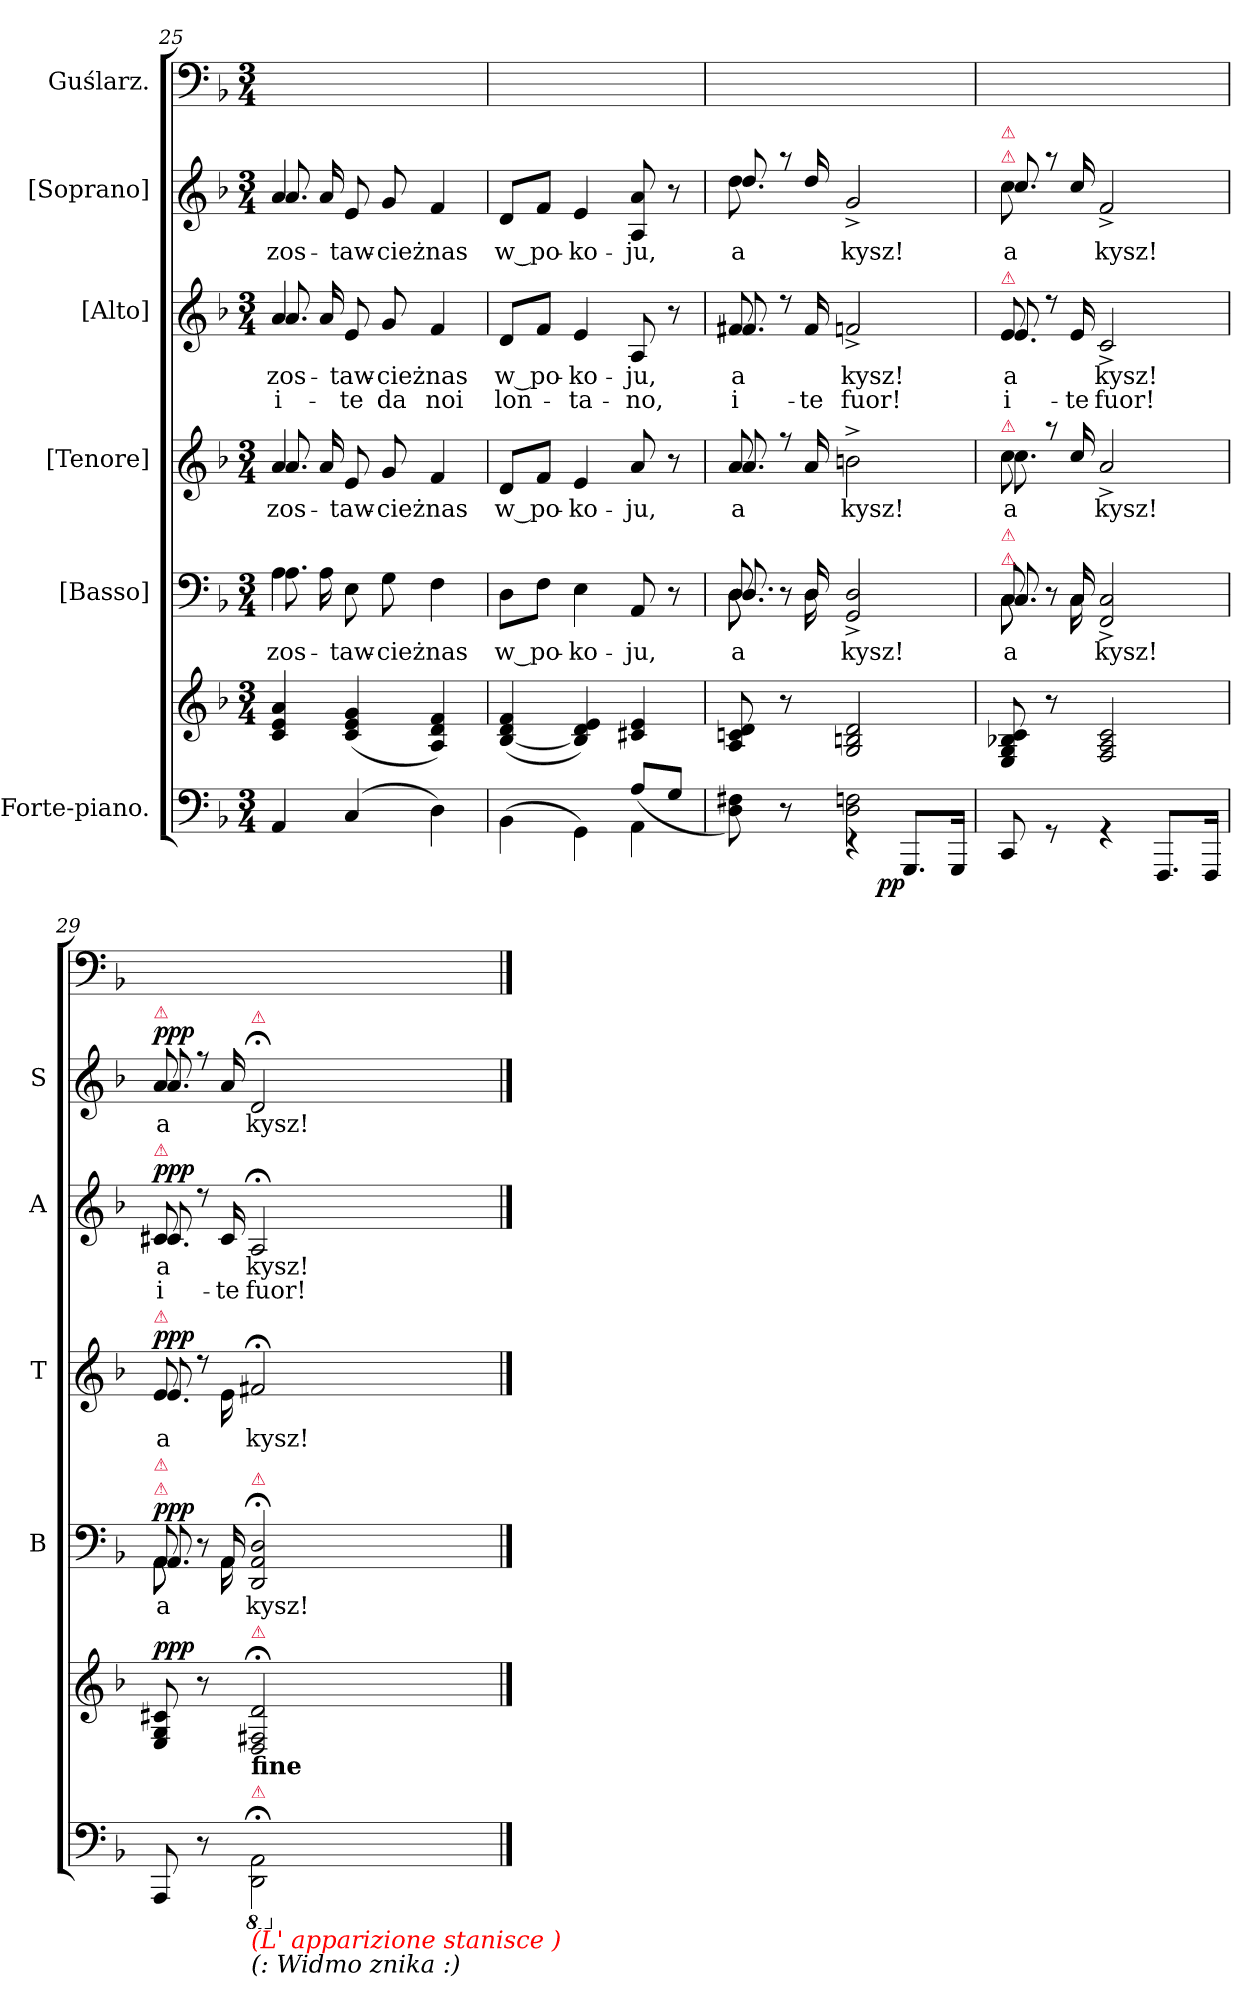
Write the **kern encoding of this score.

**kern	**kern	**dynam	**kern	**text	**dynam	**kern	**text	**dynam	**kern	**text	**text	**dynam	**kern	**text	**dynam	**kern
*part6	*part6	*part6	*part5	*part5	*part5	*part4	*part4	*part4	*part3	*part3	*part3	*part3	*part2	*part2	*part2	*part1
*staff7	*staff6	*staff6/7	*staff5	*staff5	*staff5	*staff4	*staff4	*staff4	*staff3	*staff3	*staff3	*staff3	*staff2	*staff2	*staff2	*staff1
*I"Forte-piano.	*	*	*I"[Basso]	*	*	*I"[Tenore]	*	*	*I"[Alto]	*	*	*	*I"[Soprano]	*	*	*I"Guślarz.
*	*	*	*I'B	*	*	*I'T	*	*	*I'A	*	*	*	*I'S	*	*	*
*clefF4	*clefG2	*	*clefF4	*	*	*clefG2	*	*	*clefG2	*	*	*	*clefG2	*	*	*clefF4
*	*	*	*	*	*	*ITrd8c12	*	*	*	*	*	*	*	*	*	*
*k[b-]	*k[b-]	*	*k[b-]	*	*	*k[b-]	*	*	*k[b-]	*	*	*	*k[b-]	*	*	*k[b-]
*M3/4	*M3/4	*	*M3/4	*	*	*M3/4	*	*	*M3/4	*	*	*	*M3/4	*	*	*M3/4
=25	=25	=25	=25	=25	=25	=25	=25	=25	=25	=25	=25	=25	=25	=25	=25	=25
!	!	!	!	!	!	!	!	!	!	!	!	!	!LO:TX:a:color=crimson:t=⚠	!	!	!
!	!	!	!	!	!	!	!	!	!	!	!	!	!LO:TX:a:color=crimson:t=⚠	!	!	!
!	!	!	!	!	!	!	!	!	!LO:TX:a:color=crimson:t=⚠	!	!	!	!	!	!	!
!	!	!	!	!	!	!	!	!	!LO:TX:a:color=crimson:t=⚠	!	!	!	!	!	!	!
!	!	!	!	!	!	!LO:TX:a:color=crimson:t=⚠	!	!	!	!	!	!	!	!	!	!
!	!	!	!	!	!	!LO:TX:a:color=crimson:t=⚠	!	!	!	!	!	!	!	!	!	!
!	!	!	!LO:TX:a:color=crimson:t=⚠	!	!	!	!	!	!	!	!	!	!	!	!	!
!	!	!	!LO:TX:a:color=crimson:t=⚠	!	!	!	!	!	!	!	!	!	!	!	!	!
!	!	!	!	!LO:LY:i	!	!	!LO:LY:i	!	!	!LO:LY:i	!	!	!	!	!	!
*	*	*	*^	*	*	*^	*	*	*^	*	*	*	*^	*	*	*
4AA/	4c/ 4e/ 4a/	.	4A\	8.A\	zos-	.	4A/	8.A/	zos-	.	4a/	8.a/	zos-	i-	.	4a/	8.a/	zos-	.	2.ryy
.	.	.	.	16Ai\	.	.	.	16Ai/	.	.	.	16ai/	.	.	.	.	16ai/	.	.	.
!	!	!	!	!	!LO:LY:i	!	!	!	!LO:LY:i	!	!	!	!LO:LY:i	!	!	!	!	!	!	!
(<4C/	(>4c/ 4e/ 4g/	.	8E\	4ryy	-taw-	.	8E/	4ryy	-taw-	.	8e/	4ryy	-taw-	-te	.	8e/	4ryy	-taw-	.	.
!	!	!	!	!	!LO:LY:i	!	!	!	!LO:LY:i	!	!	!	!LO:LY:i	!	!	!	!	!	!	!
.	.	.	8G\	.	-cież	.	8G/	.	-cież	.	8g/	.	-cież	da	.	8g/	.	-cież	.	.
!	!	!	!	!	!LO:LY:i	!	!	!	!LO:LY:i	!	!	!	!LO:LY:i	!	!	!	!	!	!	!
4D\)	4A/ 4d/ 4f/)	.	4F\	4ryy	nas	.	4F/	4ryy	nas	.	4f/	4ryy	nas	noi	.	4f/	4ryy	nas	.	.
=26	=26	=26	=26	=26	=26	=26	=26	=26	=26	=26	=26	=26	=26	=26	=26	=26	=26	=26	=26	=26
*^	*	*	*	*	*	*	*	*	*	*	*	*	*	*	*	*	*	*	*	*
!	!	!	!	!	!	!LO:LY:i	!	!	!	!LO:LY:i	!	!	!	!LO:LY:i	!	!	!	!	!	!	!
*	*	*	*	*v	*v	*	*	*	*	*	*	*v	*v	*	*	*	*v	*v	*	*	*
*	*	*	*	*	*	*	*v	*v	*	*	*	*	*	*	*	*	*	*
(4BB-\	2ryy	(>[4B-/ 4d/ 4f/	.	8D\L	w_po-	.	8D/L	w_po-	.	8d/L	w_po-	lon-	.	8d/L	w_po-	.	2.ryy
.	.	.	.	8F\J	.	.	8F/J	.	.	8f/J	.	.	.	8f/J	.	.	.
!	!	!	!	!	!LO:LY:i	!	!	!LO:LY:i	!	!	!LO:LY:i	!	!	!	!	!	!
4GG\)	.	4B-]/ 4d/ 4e/)	.	4E\	-ko-	.	4E/	-ko-	.	4e/	-ko-	-ta-	.	4e/	-ko-	.	.
!	!	!	!	!	!LO:LY:i	!	!	!LO:LY:i	!	!	!LO:LY:i	!	!	!	!	!	!
4AA\	(<8A/L	4c#X/ 4e/	.	8AA/	-ju,	.	8A/	-ju,	.	8A/	-ju,	-no,	.	8A/ 8ai/	-ju,	.	.
.	8G/J	.	.	8r	.	.	8r	.	.	8r	.	.	.	8r	.	.	.
=27	=27	=27	=27	=27	=27	=27	=27	=27	=27	=27	=27	=27	=27	=27	=27	=27	=27
!	!	!	!	!	!	!	!	!	!	!	!	!	!	!LO:TX:a:color=crimson:t=⚠	!	!	!
!	!	!	!	!	!	!	!	!	!	!	!	!	!	!LO:TX:a:color=crimson:t=⚠	!	!	!
!	!	!	!	!	!	!	!	!	!	!LO:TX:a:color=crimson:t=⚠	!	!	!	!	!	!	!
!	!	!	!	!	!	!	!LO:TX:a:color=crimson:t=⚠	!	!	!	!	!	!	!	!	!	!
!	!	!	!	!LO:TX:a:color=crimson:t=⚠	!	!	!	!	!	!	!	!	!	!	!	!	!
!	!	!	!	!LO:TX:a:color=crimson:t=⚠	!	!	!	!	!	!	!	!	!	!	!	!	!
!	!	!	!	!	!LO:LY:i	!	!	!LO:LY:i	!	!	!LO:LY:i	!	!	!	!	!	!
*	*	*	*	*^	*	*	*^	*	*	*^	*	*	*	*^	*	*	*
*	*	*	*	*	*^	*	*	*	*	*	*	*	*	*	*	*	*	*	*	*	*
*	*	*	*	*	*	*^	*	*	*	*	*	*	*	*	*	*	*	*	*	*	*	*
8D\ 8F#X\)	4ryy	8A/ 8cn/ 8d/	.	8D/	8D\	8.D/	8.D\	a	.	8A/	8.A/	a	.	8f#X/	8.f#X/	a	i-	.	8dd\	8.dd/	a	.	2.ryy
8r	.	8r	.	8r	8ryy	.	.	.	.	8r	.	.	.	8r	.	.	.	.	8r	.	.	.	.
.	.	.	.	.	.	16Dj/	16Dj\	.	.	.	16Aj/	.	.	.	16f#j/	.	-te	.	.	16ddj/	.	.	.
!	!	!	!	!	!	!	!	!LO:LY:i	!	!	!	!LO:LY:i	!	!	!	!LO:LY:i	!	!	!	!	!	!	!
2D\ 2Fn\	4r	2G/ 2Bn/ 2d/	.	2GG^>/ 2D^>/	4ryy	4ryy	4ryy	kysz!	.	2Bn^\	4ryy	kysz!	.	2fn^/	4ryy	kysz!	fuor!	.	2g^/	4ryy	kysz!	.	.
!	!	!	!LO:DY:b=2:rj	!	!	!	!	!	!	!	!	!	!	!	!	!	!	!	!	!	!	!	!
.	8.GGG/L	.	pp	.	4ryy	4ryy	4ryy	.	.	.	4ryy	.	.	.	4ryy	.	.	.	.	4ryy	.	.	.
.	16GGG/Jk	.	.	.	.	.	.	.	.	.	.	.	.	.	.	.	.	.	.	.	.	.	.
=28	=28	=28	=28	=28	=28	=28	=28	=28	=28	=28	=28	=28	=28	=28	=28	=28	=28	=28	=28	=28	=28	=28	=28
!	!	!	!	!	!	!	!	!	!	!	!	!	!	!	!	!	!	!	!LO:TX:a:color=crimson:t=⚠	!	!	!	!
!	!	!	!	!	!	!	!	!	!	!	!	!	!	!	!	!	!	!	!LO:TX:a:color=crimson:t=⚠	!	!	!	!
!	!	!	!	!	!	!	!	!	!	!	!	!	!	!LO:TX:a:color=crimson:t=⚠	!	!	!	!	!	!	!	!	!
!	!	!	!	!	!	!	!	!	!	!LO:TX:a:color=crimson:t=⚠	!	!	!	!	!	!	!	!	!	!	!	!	!
!	!	!	!	!LO:TX:a:color=crimson:t=⚠	!	!	!	!	!	!	!	!	!	!	!	!	!	!	!	!	!	!	!
!	!	!	!	!LO:TX:a:color=crimson:t=⚠	!	!	!	!	!	!	!	!	!	!	!	!	!	!	!	!	!	!	!
!	!	!	!	!	!	!	!	!LO:LY:i	!	!	!	!LO:LY:i	!	!	!	!LO:LY:i	!	!	!	!	!	!	!
*v	*v	*	*	*	*	*	*	*	*	*	*	*	*	*	*	*	*	*	*	*	*	*	*
8CC/	8E/ 8G/ 8B-X/ 8c/	.	8C/	8C\	8.C/	8.C\	a	.	8c\	8.c\	a	.	8e/	8.e/	a	i-	.	8cc\	8.cc/	a	.	2.ryy
8rGG	8r	.	8r	8ryy	.	.	.	.	8r	.	.	.	8r	.	.	.	.	8r	.	.	.	.
.	.	.	.	.	16Cj/	16Cj\	.	.	.	16cj/	.	.	.	16ej/	.	-te	.	.	16ccj/	.	.	.
!	!	!	!	!	!	!	!LO:LY:i	!	!	!	!LO:LY:i	!	!	!	!LO:LY:i	!	!	!	!	!	!	!
4rGG	2F/ 2A/ 2c/	.	2FF^>/ 2C^>/	4ryy	4ryy	4ryy	kysz!	.	2A^/	4ryy	kysz!	.	2c^/	4ryy	kysz!	fuor!	.	2f^/	4ryy	kysz!	.	.
8.FFF/L	.	.	.	4ryy	4ryy	4ryy	.	.	.	4ryy	.	.	.	4ryy	.	.	.	.	4ryy	.	.	.
16FFF/Jk	.	.	.	.	.	.	.	.	.	.	.	.	.	.	.	.	.	.	.	.	.	.
=29	=29	=29	=29	=29	=29	=29	=29	=29	=29	=29	=29	=29	=29	=29	=29	=29	=29	=29	=29	=29	=29	=29
!	!	!	!	!	!	!	!	!	!	!	!	!	!	!	!	!	!	!LO:TX:a:color=crimson:t=⚠	!	!	!	!
!	!	!	!	!	!	!	!	!	!	!	!	!	!LO:TX:a:color=crimson:t=⚠	!	!	!	!	!	!	!	!	!
!	!	!	!	!	!	!	!	!	!LO:TX:a:color=crimson:t=⚠	!	!	!	!	!	!	!	!	!	!	!	!	!
!	!	!	!LO:TX:a:color=crimson:t=⚠	!	!	!	!	!	!	!	!	!	!	!	!	!	!	!	!	!	!	!
!	!	!	!LO:TX:a:color=crimson:t=⚠	!	!	!	!	!	!	!	!	!	!	!	!	!	!	!	!	!	!	!
!	!	!LO:DY:a	!	!	!	!	!LO:LY:i	!LO:DY:a	!	!	!LO:LY:i	!LO:DY:a	!	!	!LO:LY:i	!	!LO:DY:a	!	!	!	!LO:DY:a	!
8AAA/	8E/ 8G/ 8c#X/	ppp	8AA/	8AA\	8.AA/	8.AA\	a	ppp	8E/	8.E/	a	ppp	8c#X/	8.c#X/	a	i-	ppp	8a/	8.a/	a	ppp	2.ryy
8r	8r	.	8r	8ryy	.	.	.	.	8r	.	.	.	8r	.	.	.	.	8r	.	.	.	.
.	.	.	.	.	16AAj/	16AAj\	.	.	.	16Ej\	.	.	.	16c#j/	.	-te	.	.	16aj/	.	.	.
*8ba	*	*	*	*	*	*	*	*	*	*	*	*	*	*	*	*	*	*	*	*	*	*
!	!	!	!	!	!	!	!	!	!	!	!	!	!	!	!	!	!	!LO:TX:a:color=crimson:t=⚠	!	!	!	!
!	!	!	!LO:TX:a:color=crimson:t=⚠	!	!	!	!	!	!	!	!	!	!	!	!	!	!	!	!	!	!	!
!	!LO:TX:b:B:t=fine	!	!	!	!	!	!	!	!	!	!	!	!	!	!	!	!	!	!	!	!	!
!	!LO:TX:a:color=crimson:t=⚠	!	!	!	!	!	!	!	!	!	!	!	!	!	!	!	!	!	!	!	!	!
!LO:TX:a:color=crimson:t=⚠	!	!	!	!	!	!	!	!	!	!	!	!	!	!	!	!	!	!	!	!	!	!
!LO:TX:b:i:color=red:t=(L' apparizione stanisce )	!	!	!	!	!	!	!	!	!	!	!	!	!	!	!	!	!	!	!	!	!	!
!LO:TX:b:i:t=(&colon; Widmo znika &colon;)	!	!	!	!	!	!	!	!	!	!	!	!	!	!	!	!	!	!	!	!	!	!
2DDD;\ 2AAA;\	2D;</ 2F#X;</ 2d;</	.	2DD;</ 2AA;</ 2D;</	2ryy	2ryy	2ryy	kysz!	.	2F#X;</	2ryy	kysz!	.	2A;</	2ryy	kysz!	fuor!	.	2d;</	2ryy	kysz!	.	.
*X8ba	*	*	*	*	*	*	*	*	*	*	*	*	*	*	*	*	*	*	*	*	*	*
*	*	*	*v	*v	*v	*v	*	*	*	*	*	*	*v	*v	*	*	*	*v	*v	*	*	*
*	*	*	*	*	*	*v	*v	*	*	*	*	*	*	*	*	*	*
==	==	==	==	==	==	==	==	==	==	==	==	==	==	==	==	==
*-	*-	*-	*-	*-	*-	*-	*-	*-	*-	*-	*-	*-	*-	*-	*-	*-
